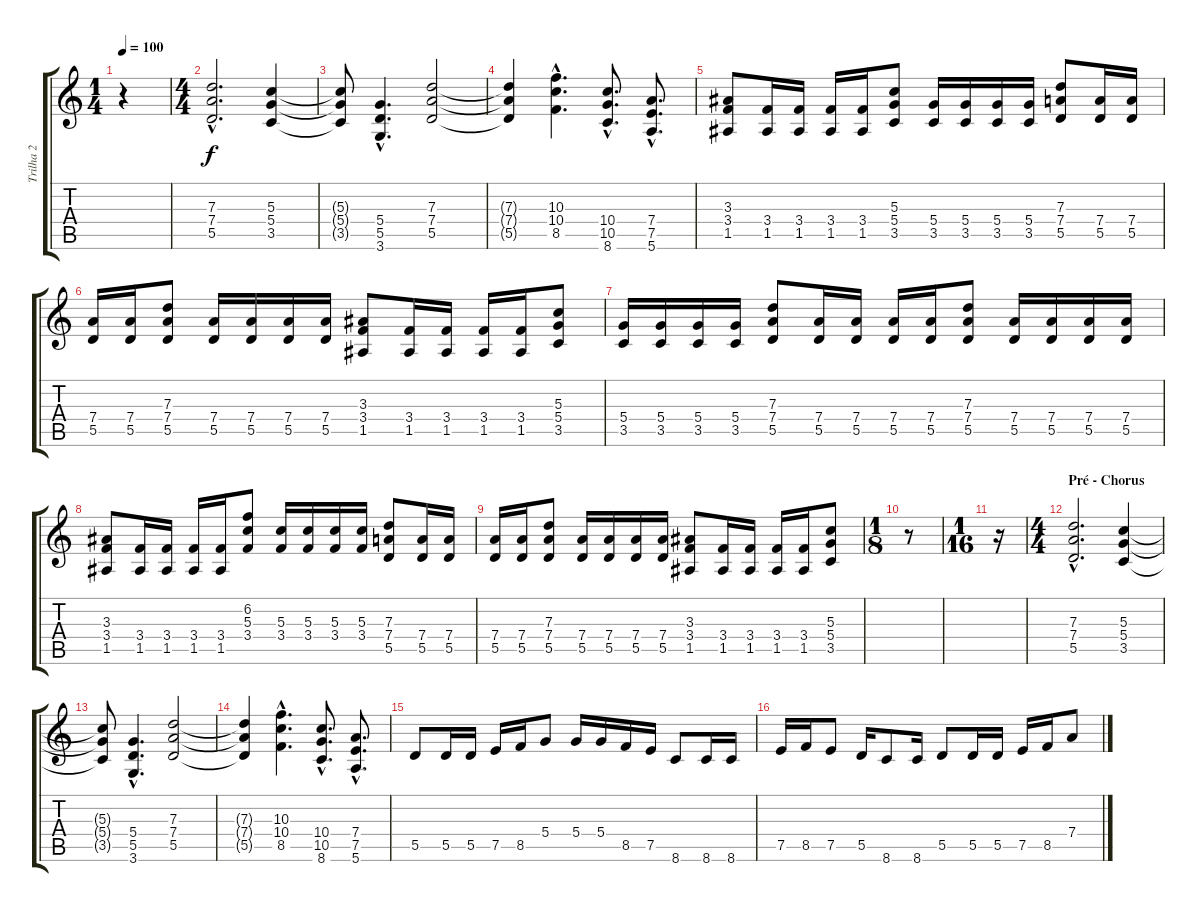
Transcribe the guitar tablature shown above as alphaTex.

\track ("Trilha 2" "Trilha 2") {instrument overdrivenguitar}
\staff {score tabs}
\tuning (E4 B3 G3 D3 A2 E2) {hide}
\ts (1 4)
\tempo 100
\clef g2
\ks c
r.4{dy f} |
\ts (4 4)
(7.3{hac} 7.4{hac} 5.5{hac}).2{d} (5.3 5.4 3.5).4 |
(5.3{t} 5.4{t} 3.5{t}).8 (5.4{hac} 5.5{hac} 3.6{hac}).4{d} (7.3 7.4 5.5).2 |
(7.3{t} 7.4{t} 5.5{t}).4 (10.3{hac} 10.4{hac} 8.5{hac}).4{d} (10.4{hac} 10.5{hac} 8.6{hac}).8{d} (7.4{hac} 7.5{hac} 5.6{hac}).8{d} |
(3.3 3.4 1.5).8 (3.4 1.5).16 (3.4 1.5).16 (3.4 1.5).16 (3.4 1.5).16 (5.3 5.4 3.5).8 (5.4 3.5).16 (5.4 3.5).16 (5.4 3.5).16 (5.4 3.5).16 (7.3 7.4 5.5).8 (7.4 5.5).16 (7.4 5.5).16 |
(7.4 5.5).16 (7.4 5.5).16 (7.3 7.4 5.5).8 (7.4 5.5).16 (7.4 5.5).16 (7.4 5.5).16 (7.4 5.5).16 (3.3 3.4 1.5).8 (3.4 1.5).16 (3.4 1.5).16 (3.4 1.5).16 (3.4 1.5).16 (5.3 5.4 3.5).8 |
(5.4 3.5).16 (5.4 3.5).16 (5.4 3.5).16 (5.4 3.5).16 (7.3 7.4 5.5).8 (7.4 5.5).16 (7.4 5.5).16 (7.4 5.5).16 (7.4 5.5).16 (7.3 7.4 5.5).8 (7.4 5.5).16 (7.4 5.5).16 (7.4 5.5).16 (7.4 5.5).16 |
(3.3 3.4 1.5).8 (3.4 1.5).16 (3.4 1.5).16 (3.4 1.5).16 (3.4 1.5).16 (6.2 5.3 3.4).8 (5.3 3.4).16 (5.3 3.4).16 (5.3 3.4).16 (5.3 3.4).16 (7.3 7.4 5.5).8 (7.4 5.5).16 (7.4 5.5).16 |
(7.4 5.5).16 (7.4 5.5).16 (7.3 7.4 5.5).8 (7.4 5.5).16 (7.4 5.5).16 (7.4 5.5).16 (7.4 5.5).16 (3.3 3.4 1.5).8 (3.4 1.5).16 (3.4 1.5).16 (3.4 1.5).16 (3.4 1.5).16 (5.3 5.4 3.5).8 |
\ts (1 8)
r.8 |
\ts (1 16)
r.16 |
\ts (4 4)
\section ("" "Pré - Chorus")
(7.3{hac} 7.4{hac} 5.5{hac}).2{d} (5.3 5.4 3.5).4 |
(5.3{t} 5.4{t} 3.5{t}).8 (5.4{hac} 5.5{hac} 3.6{hac}).4{d} (7.3 7.4 5.5).2 |
(7.3{t} 7.4{t} 5.5{t}).4 (10.3{hac} 10.4{hac} 8.5{hac}).4{d} (10.4{hac} 10.5{hac} 8.6{hac}).8{d} (7.4{hac} 7.5{hac} 5.6{hac}).8{d} |
5.5.8 5.5.16 5.5.16 7.5.16 8.5.16 5.4.8 5.4.16 5.4.16 8.5.16 7.5.16 8.6.8 8.6.16 8.6.16 |
7.5.16 8.5.16 7.5.8 5.5.16 8.6.8 8.6.16 5.5.8 5.5.16 5.5.16 7.5.16 8.5.16 7.4.8
